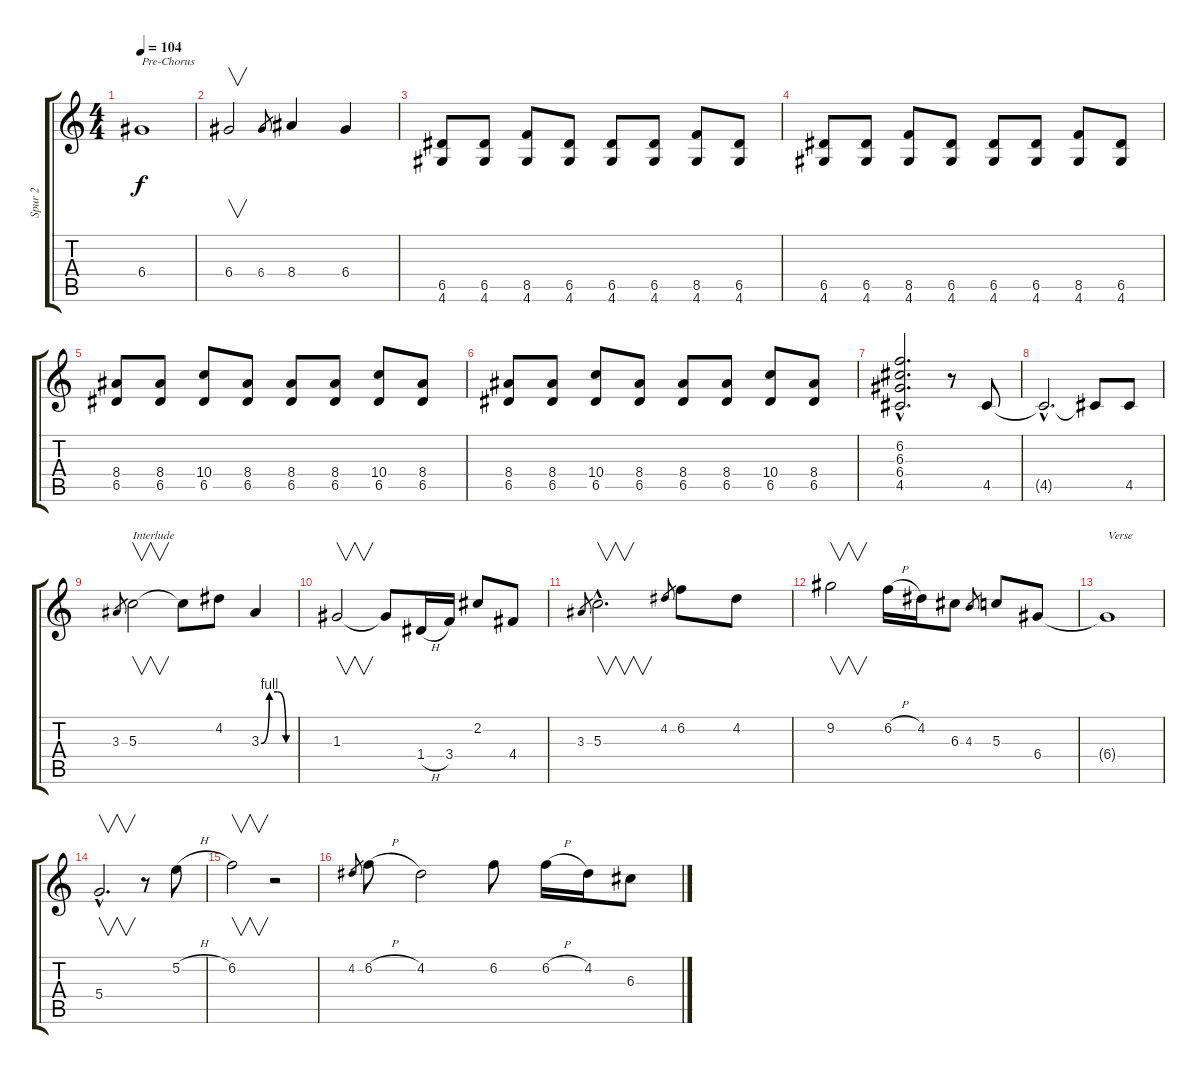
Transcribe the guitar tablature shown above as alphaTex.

\track ("Spur 2" "Spur 2") {instrument overdrivenguitar}
\staff {score tabs}
\tuning (E4 B3 G3 D3 A2 E2) {hide}
\ts (4 4)
\tempo 104
\clef g2
\ks c
6.4{t}.1{txt "Pre-Chorus" dy f} |
6.4.2{v} 6.4.8{gr} 8.4.4 6.4.4 |
(6.5 4.6).8 (6.5 4.6).8 (8.5 4.6).8 (6.5 4.6).8 (6.5 4.6).8 (6.5 4.6).8 (8.5 4.6).8 (6.5 4.6).8 |
(6.5 4.6).8 (6.5 4.6).8 (8.5 4.6).8 (6.5 4.6).8 (6.5 4.6).8 (6.5 4.6).8 (8.5 4.6).8 (6.5 4.6).8 |
(8.4 6.5).8 (8.4 6.5).8 (10.4 6.5).8 (8.4 6.5).8 (8.4 6.5).8 (8.4 6.5).8 (10.4 6.5).8 (8.4 6.5).8 |
(8.4 6.5).8 (8.4 6.5).8 (10.4 6.5).8 (8.4 6.5).8 (8.4 6.5).8 (8.4 6.5).8 (10.4 6.5).8 (8.4 6.5).8 |
(6.2{hac} 6.3{hac} 6.4{hac} 4.5{hac}).2{d} r.8 4.5.8 |
4.5{hac t}.2{d} 4.5{t}.8 4.5.8 |
3.3.8{gr} 5.3.2{v txt "Interlude"} 5.3{t}.8 4.2.8 3.3{be (custom 0 0 15 4 30 4 45 0 60 0)}.4 |
1.3.2{v} 1.3{t}.8 1.4{h}.16 3.4.16 2.2.8 4.4.8 |
3.3.8{gr} 5.3{hac}.2{v d} 4.2.8{gr} 6.2.8 4.2.8 |
9.2.2{v} 6.2{h}.16 4.2.16 6.3.8 4.3.8{gr} 5.3.8 6.4.8 |
6.4{t}.1{txt "Verse"} |
5.4{hac}.2{v d} r.8 5.2{h}.8 |
6.2.2{v} r.2 |
4.2.8{gr} 6.2{h}.8 4.2.2 6.2.8 6.2{h}.16 4.2.16 6.3.8
